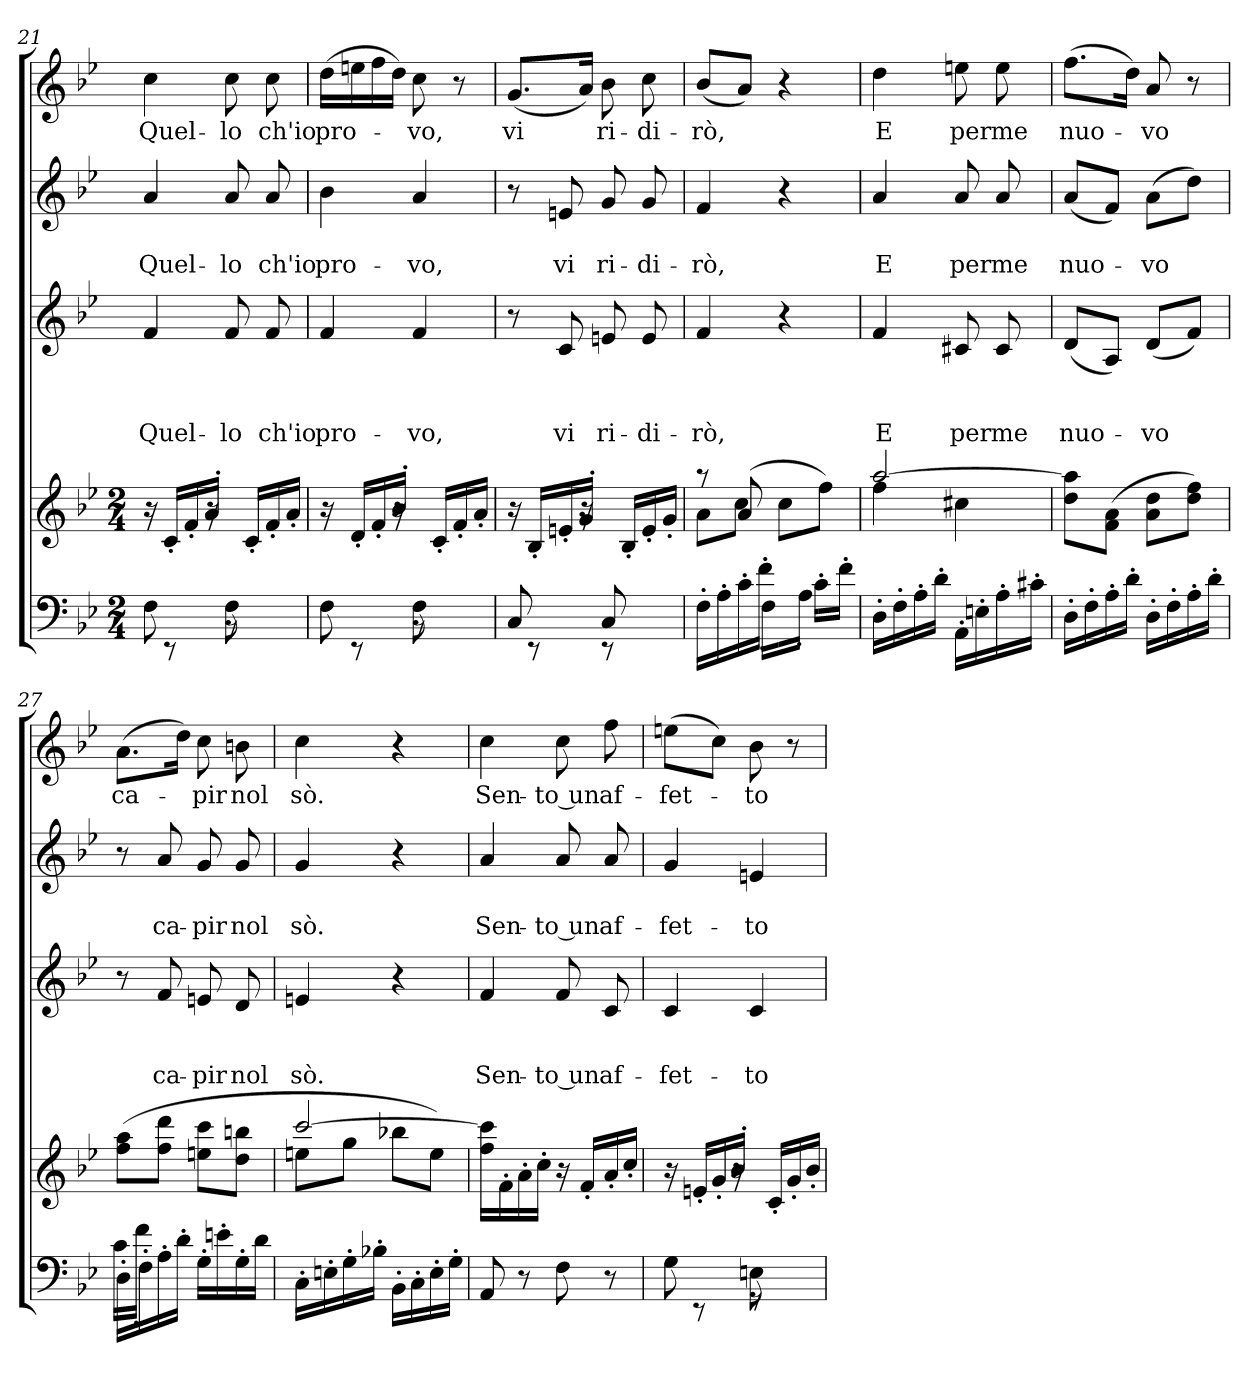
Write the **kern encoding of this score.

**kern	**kern	**kern	**text	**text	**text	**kern	**text	**text	**kern	**text
*part5	*part4	*part3	*part3	*part3	*part3	*part2	*part2	*part2	*part1	*part1
*staff5	*staff4	*staff3	*staff3	*staff3	*staff3	*staff2	*staff2	*staff2	*staff1	*staff1
*clefF4	*clefG2	*clefG2	*	*	*	*clefG2	*	*	*clefG2	*
*k[b-e-]	*k[b-e-]	*k[b-e-]	*	*	*	*k[b-e-]	*	*	*k[b-e-]	*
*B-:	*B-:	*B-:	*	*	*	*B-:	*	*	*B-:	*
*M2/4	*M2/4	*	*	*	*	*	*	*	*	*
=21	=21	=21	=21	=21	=21	=21	=21	=21	=21	=21
*^	*^	*	*	*	*	*	*	*	*	*
*	*^	*	*	*	*	*	*	*	*	*	*	*
!	!	!	!	!	!	!	!	!LO:LY:b	!	!	!LO:LY:b	!	!LO:LY:b
8F\	16ryy	4ryy	16ra	8.ryy	4f/	.	.	Quel-	4a/	.	Quel-	4cc\	Quel-
.	8rEE	.	16c'>/LL	.	.	.	.	.	.	.	.	.	.
8ryy	.	.	16f'>/	.	.	.	.	.	.	.	.	.	.
.	16ryy	.	16a'>/JJ	16ra	.	.	.	.	.	.	.	.	.
!	!	!	!	!	!	!	!	!LO:LY:b	!	!	!LO:LY:b	!	!LO:LY:b
4ryy	8F\	8r	4ryy	16ryy	8f/	.	.	-lo	8a/	.	-lo	8cc\	-lo
.	.	.	.	16c'>/LL	.	.	.	.	.	.	.	.	.
!	!	!	!	!	!	!	!	!LO:LY:b	!	!	!LO:LY:b	!	!LO:LY:b
.	8ryy	8ryy	.	16f'>/	8f/	.	.	ch'io	8a/	.	ch'io	8cc\	ch'io
.	.	.	.	16a'>/JJ	.	.	.	.	.	.	.	.	.
=22	=22	=22	=22	=22	=22	=22	=22	=22	=22	=22	=22	=22	=22
!	!	!	!	!	!	!	!	!LO:LY:b	!	!	!LO:LY:b	!	!LO:LY:b
8F\	16ryy	4ryy	16ra	8.ryy	4f/	.	.	pro-	4b-\	.	pro-	(>16dd\LL	pro-
.	8rEE	.	16d'>/LL	.	.	.	.	.	.	.	.	16een\	.
8ryy	.	.	16f'>/	.	.	.	.	.	.	.	.	16ff\	.
.	16ryy	.	16b-'>/JJ	16ra	.	.	.	.	.	.	.	16dd\JJ)	.
!	!	!	!	!	!	!	!	!LO:LY:b	!	!	!LO:LY:b	!	!LO:LY:b
4ryy	8F\	8r	4ryy	16ryy	4f/	.	.	-vo,	4a/	.	-vo,	8cc\	-vo,
.	.	.	.	16c'>/LL	.	.	.	.	.	.	.	.	.
.	8ryy	8ryy	.	16f'>/	.	.	.	.	.	.	.	8r	.
.	.	.	.	16a'>/JJ	.	.	.	.	.	.	.	.	.
!!LO:PB:g=z
=23	=23	=23	=23	=23	=23	=23	=23	=23	=23	=23	=23	=23	=23
!	!	!	!	!	!	!	!	!	!	!	!	!	!LO:LY:b
8C/	16ryy	4ryy	16ra	8.ryy	8r	.	.	.	8r	.	.	(<8.g/L	vi
.	8rEE	.	16B-'>/LL	.	.	.	.	.	.	.	.	.	.
!	!	!	!	!	!	!	!	!LO:LY:b	!	!	!LO:LY:b	!	!
8ryy	.	.	16en'>/	.	8c/	.	.	vi	8en/	.	vi	.	.
.	16ryy	.	16g'>/JJ	16ra	.	.	.	.	.	.	.	16a/Jk)	.
!	!	!	!	!	!	!	!	!LO:LY:b	!	!	!LO:LY:b	!	!LO:LY:b
4ryy	8C/	8r	4ryy	16ryy	8en/	.	.	ri-	8g/	.	ri-	8b-\	ri-
.	.	.	.	16B-'>/LL	.	.	.	.	.	.	.	.	.
!	!	!	!	!	!	!	!	!LO:LY:b	!	!	!LO:LY:b	!	!LO:LY:b
.	8ryy	8ryy	.	16e'>/	8e/	.	.	-di-	8g/	.	-di-	8cc\	-di-
.	.	.	.	16g'>/JJ	.	.	.	.	.	.	.	.	.
=24	=24	=24	=24	=24	=24	=24	=24	=24	=24	=24	=24	=24	=24
!	!	!	!	!	!	!	!	!LO:LY:b	!	!	!LO:LY:b	!	!LO:LY:b
16F'<\LL	8.ryy	4ryy	8raa	8a\L	4f/	.	.	-rò,	4f/	.	-rò,	(<8b-/L	-rò,
16A'<\	.	.	.	.	.	.	.	.	.	.	.	.	.
16c'<\	.	.	(8a/	8cc\J	.	.	.	.	.	.	.	8a/J)	.
16f'<\JJ	16F'<\LL	.	.	.	.	.	.	.	.	.	.	.	.
4ryy	16ryy	16ryy	4ryy	8cc\L	4r	.	.	.	4r	.	.	4r	.
.	16A'<\JJ	16c'>\LL	.	.	.	.	.	.	.	.	.	.	.
.	8ryy	16ryy	.	8ff\J)	.	.	.	.	.	.	.	.	.
.	.	16f'>\JJ	.	.	.	.	.	.	.	.	.	.	.
=25	=25	=25	=25	=25	=25	=25	=25	=25	=25	=25	=25	=25	=25
!	!	!	!	!	!	!	!	!LO:LY:b	!	!	!LO:LY:b	!	!LO:LY:b
*v	*v	*v	*	*	*	*	*	*	*	*	*	*	*
16D'>\LL	[>2aa/	4ff\	4f/	.	.	E	4a/	.	E	4dd\	E
16F'>\	.	.	.	.	.	.	.	.	.	.	.
16A'>\	.	.	.	.	.	.	.	.	.	.	.
16d'>\JJ	.	.	.	.	.	.	.	.	.	.	.
!	!	!	!	!	!	!LO:LY:b	!	!	!LO:LY:b	!	!LO:LY:b
16AA'>\LL	.	4cc#X\	8c#X/	.	.	per	8a/	.	per	8een\	per
16En'>\	.	.	.	.	.	.	.	.	.	.	.
!	!	!	!	!	!	!LO:LY:b	!	!	!LO:LY:b	!	!LO:LY:b
16A'>\	.	.	8c#/	.	.	me	8a/	.	me	8ee\	me
16c#X'>\JJ	.	.	.	.	.	.	.	.	.	.	.
*	*v	*v	*	*	*	*	*	*	*	*	*
=26	=26	=26	=26	=26	=26	=26	=26	=26	=26	=26
!	!	!	!	!	!LO:LY:b	!	!	!LO:LY:b	!	!LO:LY:b
16D'>\LL	8dd\ 8aa\]L	(<8d/L	.	.	nuo-	(<8a/L	.	nuo-	(>8.ff\L	nuo-
16F'>\	.	.	.	.	.	.	.	.	.	.
16A'>\	(>8f\ 8a\J	8A/J)	.	.	.	8f/J)	.	.	.	.
16d'>\JJ	.	.	.	.	.	.	.	.	16dd\Jk)	.
!	!	!	!	!	!LO:LY:b	!	!	!LO:LY:b	!	!LO:LY:b
16D'>\LL	8a\ 8dd\L	(<8d/L	.	.	-vo	(>8a\L	.	-vo	8a/	-vo
16F'>\	.	.	.	.	.	.	.	.	.	.
16A'>\	8dd\ 8ff\J)	8f/J)	.	.	.	8dd\J)	.	.	8r	.
16d'>\JJ	.	.	.	.	.	.	.	.	.	.
=27	=27	=27	=27	=27	=27	=27	=27	=27	=27	=27
*^	*	*	*	*	*	*	*	*	*	*
!	!	!	!	!	!	!	!	!	!	!	!LO:LY:b
16D'<\LL	16c\LL	(>8ff\ 8aa\L	8r	.	.	.	8r	.	.	(>8.a\L	ca-
16F'<\	16f'<\JJ	.	.	.	.	.	.	.	.	.	.
!	!	!	!	!	!	!LO:LY:b	!	!	!LO:LY:b	!	!
16A'<\	8ryy	8ff\ 8ddd\J	8f/	.	.	ca-	8a/	.	ca-	.	.
16d'<\JJ	.	.	.	.	.	.	.	.	.	16dd\Jk)	.
!	!	!	!	!	!	!LO:LY:b	!	!	!LO:LY:b	!	!LO:LY:b
4ryy	16G'<\LL	8een\ 8ccc\L	8en/	.	.	-pir	8g/	.	-pir	8cc\	-pir
.	16en'<\	.	.	.	.	.	.	.	.	.	.
!	!	!	!	!	!	!LO:LY:b	!	!	!LO:LY:b	!	!LO:LY:b
.	16G'<\	8dd\ 8bbn\J	8d/	.	.	nol	8g/	.	nol	8bn\	nol
.	16d\JJ	.	.	.	.	.	.	.	.	.	.
=28	=28	=28	=28	=28	=28	=28	=28	=28	=28	=28	=28
*	*	*^	*	*	*	*	*	*	*	*	*
!	!	!	!	!	!	!	!LO:LY:b	!	!	!LO:LY:b	!	!LO:LY:b
*v	*v	*	*	*	*	*	*	*	*	*	*	*
16C'>\LL	[<2ccc/	8een\L	4en/	.	.	sò.	4g/	.	sò.	4cc\	sò.
16En'>\	.	.	.	.	.	.	.	.	.	.	.
16G'>\	.	8gg\J	.	.	.	.	.	.	.	.	.
16B-X'>\JJ	.	.	.	.	.	.	.	.	.	.	.
16BB-'>\LL	.	8bb-X\L	4r	.	.	.	4r	.	.	4r	.
16C'>\	.	.	.	.	.	.	.	.	.	.	.
16E'>\	.	8ee\J)	.	.	.	.	.	.	.	.	.
16G'>\JJ	.	.	.	.	.	.	.	.	.	.	.
*	*v	*v	*	*	*	*	*	*	*	*	*
!!LO:LB:g=z
=29	=29	=29	=29	=29	=29	=29	=29	=29	=29	=29
!	!	!	!	!	!LO:LY:b	!	!	!LO:LY:b	!	!LO:LY:b
8AA/	16ff\ 16ccc\]LL	4f/	.	.	Sen-	4a/	.	Sen-	4cc\	Sen-
.	16f'>\	.	.	.	.	.	.	.	.	.
8r	16a'>\	.	.	.	.	.	.	.	.	.
.	16cc'>\JJ	.	.	.	.	.	.	.	.	.
!	!	!	!	!	!LO:LY:b:rj	!	!	!LO:LY:b:rj	!	!LO:LY:b:rj
8F\	16ra	8f/	.	.	-to un	8a/	.	-to un	8cc\	-to un
.	16f'</LL	.	.	.	.	.	.	.	.	.
!	!	!	!	!	!LO:LY:b	!	!	!LO:LY:b	!	!LO:LY:b
8r	16a'</	8c/	.	.	af-	8a/	.	af-	8ff\	af-
.	16cc'</JJ	.	.	.	.	.	.	.	.	.
=30	=30	=30	=30	=30	=30	=30	=30	=30	=30	=30
*^	*^	*	*	*	*	*	*	*	*	*
*	*^	*	*	*	*	*	*	*	*	*	*	*
!	!	!	!	!	!	!	!	!LO:LY:b	!	!	!LO:LY:b	!	!LO:LY:b
8G\	16ryy	4ryy	16ra	8.ryy	4c/	.	.	-fet-	4g/	.	-fet-	(>8een\L	-fet-
.	8rEE	.	16en'>/LL	.	.	.	.	.	.	.	.	.	.
8ryy	.	.	16g'>/	.	.	.	.	.	.	.	.	8cc\J)	.
.	16ryy	.	16b-'>/JJ	16ra	.	.	.	.	.	.	.	.	.
!	!	!	!	!	!	!	!	!LO:LY:b	!	!	!LO:LY:b	!	!LO:LY:b
4ryy	8En\	8r	4ryy	16ryy	4c/	.	.	-to	4en/	.	-to	8b-\	-to
.	.	.	.	16c'>/LL	.	.	.	.	.	.	.	.	.
.	8ryy	8ryy	.	16g'>/	.	.	.	.	.	.	.	8r	.
.	.	.	.	16b-'>/JJ	.	.	.	.	.	.	.	.	.
*v	*v	*v	*	*	*	*	*	*	*	*	*	*	*
*	*v	*v	*	*	*	*	*	*	*	*	*
=	=	=	=	=	=	=	=	=	=	=
*-	*-	*-	*-	*-	*-	*-	*-	*-	*-	*-
